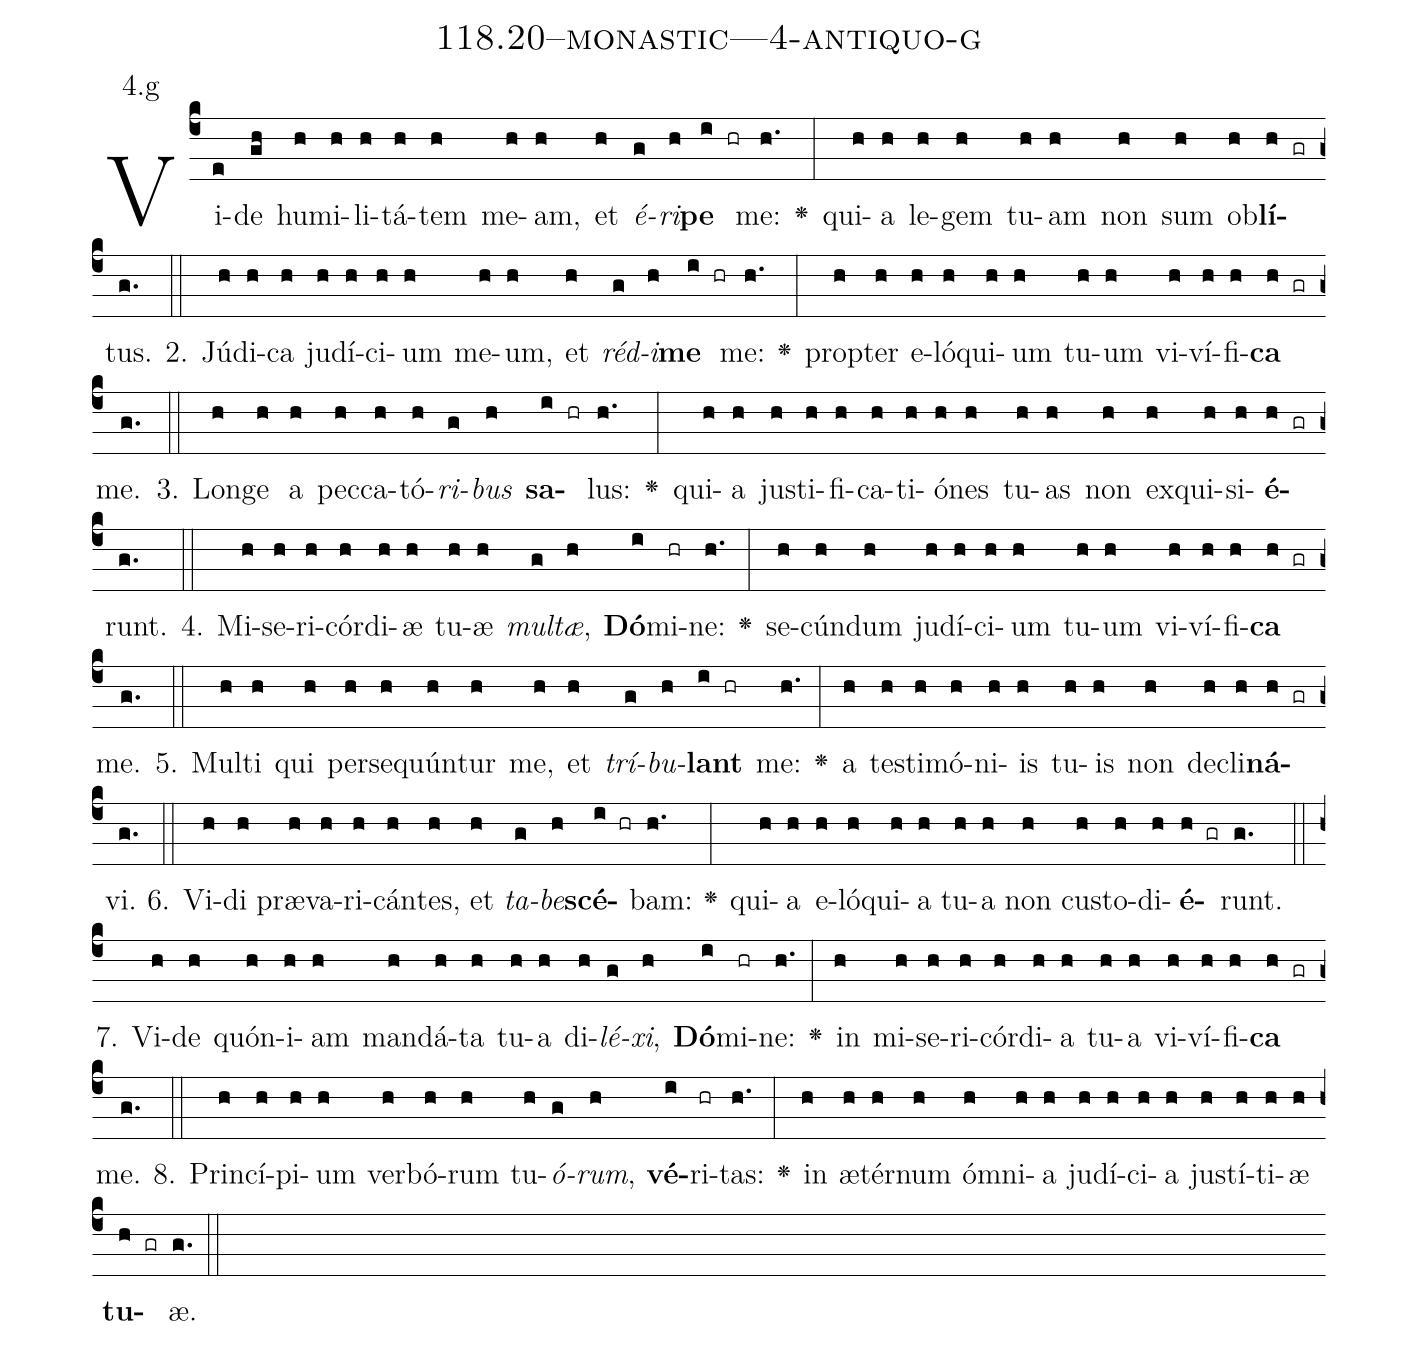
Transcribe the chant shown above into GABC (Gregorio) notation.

name: 118.20--monastic---4-antiquo-g;
annotation: 4.g;
%%
(c4)Vi(e)de(gh) hu(h)mi(h)li(h)tá(h)tem(h) me(h)am,(h) et(h) <i>é</i>(g)<i>ri</i>(h)<b>pe</b>(i hr) me:(h.) <v>\greheightstar</v>(:) qui(h)a(h) le(h)gem(h) tu(h)am(h) non(h) sum(h) ob(h)<b>lí</b>(h gr)tus.(g.) (::)
2. Jú(h)di(h)ca(h) ju(h)dí(h)ci(h)um(h) me(h)um,(h) et(h) <i>réd</i>(g)<i>i</i>(h)<b>me</b>(i hr) me:(h.) <v>\greheightstar</v>(:) prop(h)ter(h) e(h)ló(h)qui(h)um(h) tu(h)um(h) vi(h)ví(h)fi(h)<b>ca</b>(h gr) me.(g.) (::)
3. Lon(h)ge(h) a(h) pec(h)ca(h)tó(h)<i>ri</i>(g)<i>bus</i>(h) <b>sa</b>(i hr)lus:(h.) <v>\greheightstar</v>(:) qui(h)a(h) jus(h)ti(h)fi(h)ca(h)ti(h)ó(h)nes(h) tu(h)as(h) non(h) ex(h)qui(h)si(h)<b>é</b>(h gr)runt.(g.) (::)
4. Mi(h)se(h)ri(h)cór(h)di(h)æ(h) tu(h)æ(h) <i>mul</i>(g)<i>tæ</i>,(h) <b>Dó</b>(i)mi(hr)ne:(h.) <v>\greheightstar</v>(:) se(h)cún(h)dum(h) ju(h)dí(h)ci(h)um(h) tu(h)um(h) vi(h)ví(h)fi(h)<b>ca</b>(h gr) me.(g.) (::)
5. Mul(h)ti(h) qui(h) per(h)se(h)quún(h)tur(h) me,(h) et(h) <i>trí</i>(g)<i>bu</i>(h)<b>lant</b>(i hr) me:(h.) <v>\greheightstar</v>(:) a(h) tes(h)ti(h)mó(h)ni(h)is(h) tu(h)is(h) non(h) de(h)cli(h)<b>ná</b>(h gr)vi.(g.) (::)
6. Vi(h)di(h) præ(h)va(h)ri(h)cán(h)tes,(h) et(h) <i>ta</i>(g)<i>be</i>(h)<b>scé</b>(i hr)bam:(h.) <v>\greheightstar</v>(:) qui(h)a(h) e(h)ló(h)qui(h)a(h) tu(h)a(h) non(h) cus(h)to(h)di(h)<b>é</b>(h gr)runt.(g.) (::)
7. Vi(h)de(h) quón(h)i(h)am(h) man(h)dá(h)ta(h) tu(h)a(h) di(h)<i>lé</i>(g)<i>xi</i>,(h) <b>Dó</b>(i)mi(hr)ne:(h.) <v>\greheightstar</v>(:) in(h) mi(h)se(h)ri(h)cór(h)di(h)a(h) tu(h)a(h) vi(h)ví(h)fi(h)<b>ca</b>(h gr) me.(g.) (::)
8. Prin(h)cí(h)pi(h)um(h) ver(h)bó(h)rum(h) tu(h)<i>ó</i>(g)<i>rum</i>,(h) <b>vé</b>(i)ri(hr)tas:(h.) <v>\greheightstar</v>(:) in(h) æ(h)tér(h)num(h) óm(h)ni(h)a(h) ju(h)dí(h)ci(h)a(h) jus(h)tí(h)ti(h)æ(h) <b>tu</b>(h gr)æ.(g.) (::)
